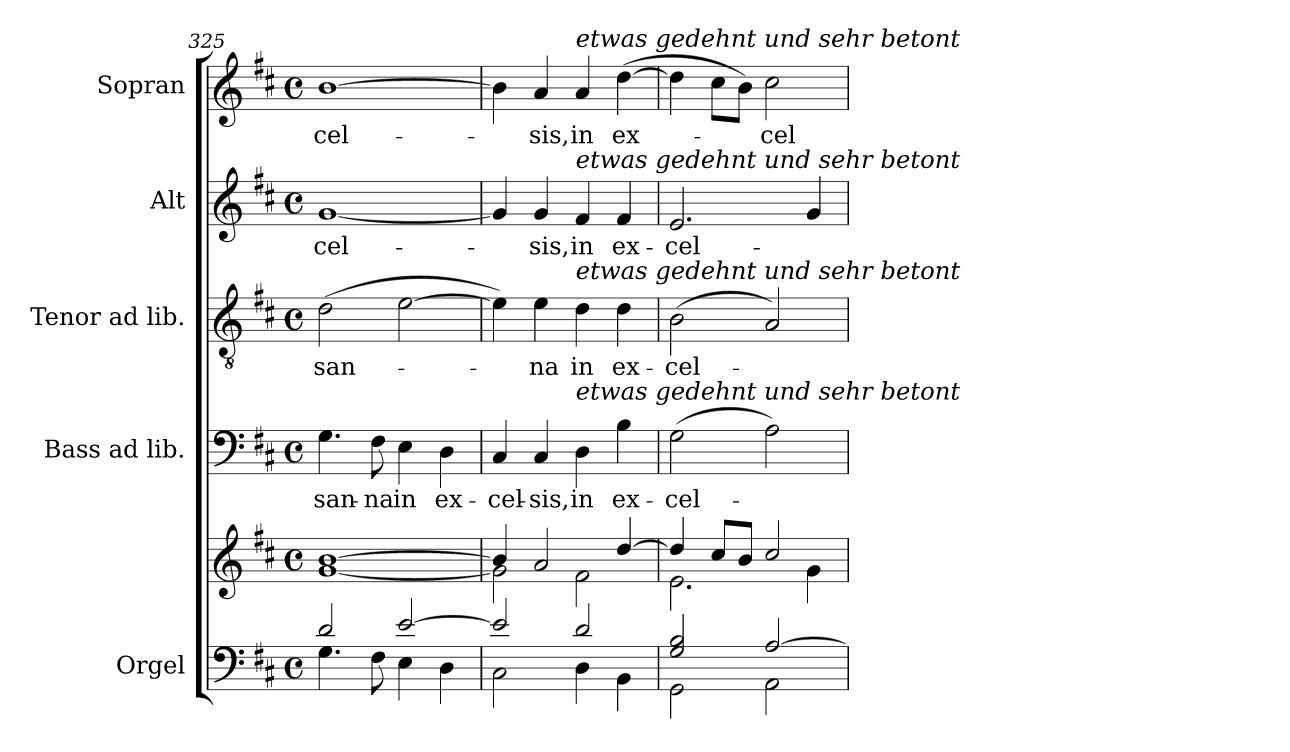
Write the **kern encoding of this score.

**kern	**kern	**kern	**text	**kern	**text	**kern	**text	**kern	**text
*part5	*part5	*part4	*part4	*part3	*part3	*part2	*part2	*part1	*part1
*staff6	*staff5	*staff4	*staff4	*staff3	*staff3	*staff2	*staff2	*staff1	*staff1
*I"Orgel	*	*I"Bass ad lib.	*	*I"Tenor ad lib.	*	*I"Alt	*	*I"Sopran	*
*I'Org.	*	*I'B.	*	*I'T.	*	*I'A.	*	*I'S.	*
*clefF4	*clefG2	*clefF4	*	*clefGv2	*	*clefG2	*	*clefG2	*
*k[f#c#]	*k[f#c#]	*k[f#c#]	*	*k[f#c#]	*	*k[f#c#]	*	*k[f#c#]	*
*D:	*D:	*D:	*	*D:	*	*D:	*	*D:	*
*M4/4	*M4/4	*M4/4	*	*M4/4	*	*M4/4	*	*M4/4	*
*met(c)	*met(c)	*met(c)	*	*met(c)	*	*met(c)	*	*met(c)	*
=325	=325	=325	=325	=325	=325	=325	=325	=325	=325
*^	*^	*	*	*	*	*	*	*	*
!	!	!	!	!	!LO:LY:b	!	!LO:LY:b	!	!LO:LY:b	!	!LO:LY:b
2d/	4.G\	[>1b	[<1g	4.G\	-san-	(>2d\	-san-	[1g	-cel-	[1b	-cel-
!	!	!	!	!	!LO:LY:b	!	!	!	!	!	!
.	8F#\	.	.	8F#\	-na	.	.	.	.	.	.
!	!	!	!	!	!LO:LY:b	!	!	!	!	!	!
[>2e/	4E\	.	.	4E\	in	[2e\	.	.	.	.	.
!	!	!	!	!	!LO:LY:b	!	!	!	!	!	!
.	4D\	.	.	4D\	ex-	.	.	.	.	.	.
=326	=326	=326	=326	=326	=326	=326	=326	=326	=326	=326	=326
!	!	!	!	!	!LO:LY:b	!	!	!	!	!	!
2e/]	2C#\	4b/]	2g\]	4C#/	-cel-	4e\])	.	4g/]	.	4b\]	.
!	!	!	!	!	!LO:LY:b	!	!LO:LY:b	!	!LO:LY:b	!	!LO:LY:b
.	.	2a/	.	4C#/	-sis,	4e\	-na	4g/	-sis,	4a/	-sis,
!	!	!	!	!	!	!	!	!	!	!LO:TX:a:i:t=etwas gedehnt und sehr betont	!
!	!	!	!	!	!	!	!	!LO:TX:a:i:t=etwas gedehnt und sehr betont	!	!	!
!	!	!	!	!	!	!LO:TX:a:i:t=etwas gedehnt und sehr betont	!	!	!	!	!
!	!	!	!	!LO:TX:a:i:t=etwas gedehnt und sehr betont	!	!	!	!	!	!	!
!	!	!	!	!	!LO:LY:b	!	!LO:LY:b	!	!LO:LY:b	!	!LO:LY:b
2d/	4D\	.	2f#\	4D\	in	4d\	in	4f#/	in	4a/	in
!	!	!	!	!	!LO:LY:b	!	!LO:LY:b	!	!LO:LY:b	!	!LO:LY:b
.	4BB\	[>4dd/	.	4B\	ex-	4d\	ex-	4f#/	ex-	(>[4dd\	ex-
=327	=327	=327	=327	=327	=327	=327	=327	=327	=327	=327	=327
!	!	!	!	!	!LO:LY:b	!	!LO:LY:b	!	!LO:LY:b	!	!
2G/ 2B/	2GG\	4dd/]	2.e\	(>2G\	-cel-	(>2B\	-cel-	2.e/	-cel-	4dd\]	.
.	.	8cc#/L	.	.	.	.	.	.	.	8cc#\L	.
.	.	8b/J	.	.	.	.	.	.	.	8b\J)	.
!	!	!	!	!	!	!	!	!	!	!	!LO:LY:b
[>2A/	2AA\	2cc#/	.	2A\)	.	2A/)	.	.	.	2cc#\	-cel-
.	.	.	4g\	.	.	.	.	4g/	.	.	.
*v	*v	*	*	*	*	*	*	*	*	*	*
*	*v	*v	*	*	*	*	*	*	*	*
=	=	=	=	=	=	=	=	=	=
*-	*-	*-	*-	*-	*-	*-	*-	*-	*-
